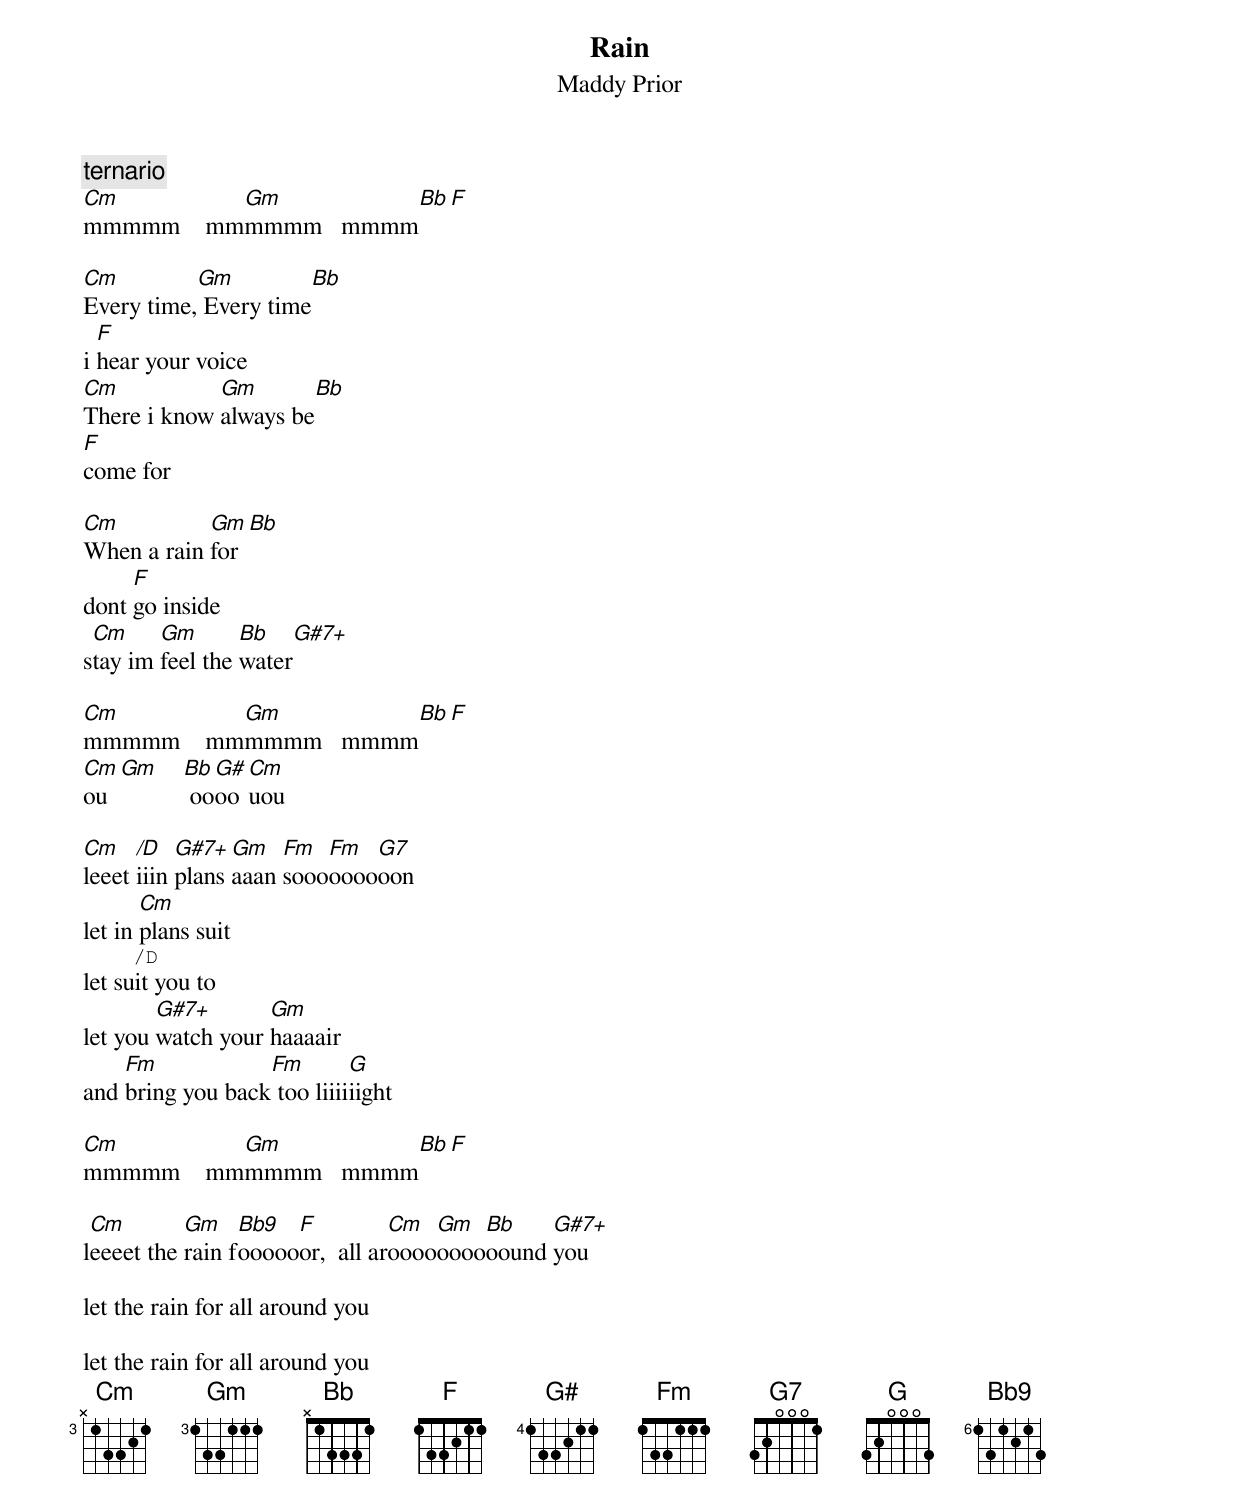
Rain
Maddy Prior

ternario
Cm         Gm          Bb F
mmmmm    mmmmmm   mmmm

Cm         Gm          Bb
Every time, Every time
  F
i hear your voice
Cm           Gm        Bb
There i know always be
F
come for

Cm          Gm   Bb
When a rain for
     F
dont go inside
 Cm     Gm       Bb    G#7+
stay im feel the water

Cm         Gm          Bb F
mmmmm    mmmmmm   mmmm
Cm  Gm  Bb G# Cm
ou       oooo uou

Cm    /D   G#7+  Gm   Fm  Fm  G7
leeet iiin plans aaan sooooooooon
       Cm
let in plans suit
    /D
let suit you to
        G#7+       Gm
let you watch your haaaair
    Fm            Fm        G
and bring you back too liiiiiight

Cm         Gm          Bb F
mmmmm    mmmmmm   mmmm

 Cm        Gm    Bb9  F          Cm  Gm  Bb    G#7+
leeeet the rain foooooor,  all aroooooooooound you

let the rain for all around you

let the rain for all around you
